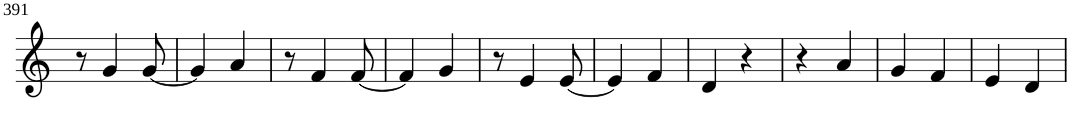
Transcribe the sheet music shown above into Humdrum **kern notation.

**kern
*part1
*staff1
*I"Violin
!!LO:PB:g=z
*clefG2
*k[]
*M2/4
=391
8r
4g/
[8g/
=392
4g/]
4a/
=393
8r
4f/
[8f/
=394
4f/]
4g/
=395
8r
4e/
[8e/
=396
4e/]
4f/
=397
4d/
4r
=398
4r
4a/
=399
4g/
4f/
=400
4e/
4d/
=
*-
